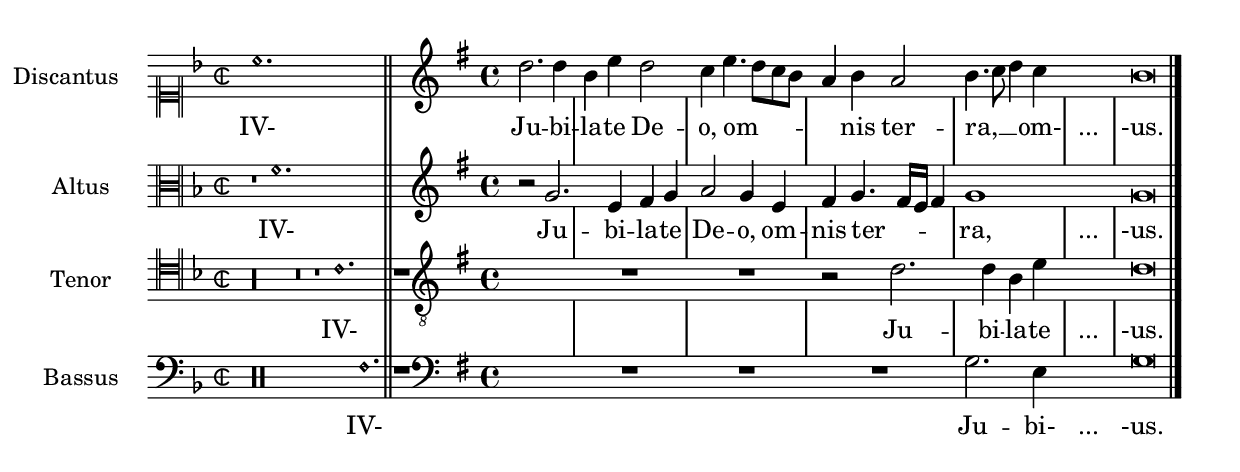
%% Do not edit this file; it is auto-generated from LSR http://lsr.dsi.unimi.it
%% This file is in the public domain.
\version "2.11.51"

\header {
  lsrtags = "ancient-notation, template"

  texidoces = "
Al transcribir música mensural, es útil un «incipit» al compienzo
de la pieza para indicar la tonalidad y el tempo
originales. Aunque los músicos actuales están acostumbrados a las
barras de compás para reconocer con más facilidad los patrones
rítmicos, durante el período de la música mensural aún no se
habíen inventado las líneas divisorias; de hecho, la medida solía
cambiar a cada pocas notas. Como compromiso, a menudo las líneas
divisorias se imprimen entre los pentagramas en vez de hacerlo
encima de ellos.

"
  doctitlees = "Plantilla de notación de música antigua (transcripción moderna de música mensural)"

  texidoc = "
When transcribing mensural music, an incipit at the beginning of the
piece is useful to indicate the original key and tempo. While today
musicians are used to bar lines in order to faster recognize rhythmic
patterns, bar lines were not yet invented during the period of mensural
music; in fact, the meter often changed after every few notes. As a
compromise, bar lines are often printed between the staves rather than
on the staves. 

"
  doctitle = "Ancient notation template -- modern transcription of mensural music"
} % begin verbatim
global = {
  \set Score.skipBars = ##t

  % incipit
  \once \override Score.SystemStartBracket #'transparent = ##t
  \override Score.SpacingSpanner #'spacing-increment = #1.0 % tight spacing
  \key f \major
  \time 2/2
  \once \override Staff.TimeSignature #'style = #'neomensural
  \override Voice.NoteHead #'style = #'neomensural
  \override Voice.Rest #'style = #'neomensural
  \set Staff.printKeyCancellation = ##f
  \cadenzaOn % turn off bar lines
  \skip 1*10
  \once \override Staff.BarLine #'transparent = ##f
  \bar "||"
  \skip 1*1 % need this extra \skip such that clef change comes
            % after bar line
  \bar ""

  % main
  \revert Score.SpacingSpanner #'spacing-increment % CHECK: no effect?
  \cadenzaOff % turn bar lines on again
  \once \override Staff.Clef #'full-size-change = ##t
  \set Staff.forceClef = ##t
  \key g \major
  \time 4/4
  \override Voice.NoteHead #'style = #'default
  \override Voice.Rest #'style = #'default

  % FIXME: setting printKeyCancellation back to #t must not
  % occur in the first bar after the incipit.  Dto. for forceClef.
  % Therefore, we need an extra \skip.
  \skip 1*1
  \set Staff.printKeyCancellation = ##t
  \set Staff.forceClef = ##f

  \skip 1*7 % the actual music

  % let finis bar go through all staves
  \override Staff.BarLine #'transparent = ##f

  % finis bar
  \bar "|."
}

discantusNotes = {
  \transpose c' c'' {
    \set Staff.instrumentName = #"Discantus  "

    % incipit
    \clef "neomensural-c1"
    c'1. s2   % two bars
    \skip 1*8 % eight bars
    \skip 1*1 % one bar

    % main
    \clef "treble"
    d'2. d'4 |
    b e' d'2 |
    c'4 e'4.( d'8 c' b |
    a4) b a2 |
    b4.( c'8 d'4) c'4 |
    \once \override NoteHead #'transparent = ##t c'1 |
    b\breve |
  }
}

discantusLyrics = \lyricmode {
  % incipit
  IV-

  % main
  Ju -- bi -- |
  la -- te De -- |
  o, om --
  nis ter -- |
  ra, __ om- |
  "..." |
  -us. |
}

altusNotes = {
  \transpose c' c'' {
    \set Staff.instrumentName = #"Altus  "

    % incipit
    \clef "neomensural-c3"
    r1        % one bar
    f1. s2    % two bars
    \skip 1*7 % seven bars
    \skip 1*1 % one bar

    % main
    \clef "treble"
    r2 g2. e4 fis g | % two bars
    a2 g4 e |
    fis g4.( fis16 e fis4) |
    g1 |
    \once \override NoteHead #'transparent = ##t g1 |
    g\breve |
  }
}

altusLyrics = \lyricmode {
  % incipit
  IV-

  % main
  Ju -- bi -- la -- te | % two bars
  De -- o, om -- |
  nis ter -- ra, |
  "..." |
  -us. |
}

tenorNotes = {
  \transpose c' c' {
    \set Staff.instrumentName = #"Tenor  "

    % incipit
    \clef "neomensural-c4"
    r\longa   % four bars
    r\breve   % two bars
    r1        % one bar
    c'1. s2   % two bars
    \skip 1*1 % one bar
    \skip 1*1 % one bar

    % main
    \clef "treble_8"
    R1 |
    R1 |
    R1 |
    r2 d'2. d'4 b e' | % two bars
    \once \override NoteHead #'transparent = ##t e'1 |
    d'\breve |
  }
}

tenorLyrics = \lyricmode {
  % incipit
  IV-

  % main
  Ju -- bi -- la -- te | % two bars
  "..." |
  -us. |
}

bassusNotes = {
  \transpose c' c' {
    \set Staff.instrumentName = #"Bassus  "

    % incipit
    \clef "bass"
    r\maxima  % eight bars
    f1. s2    % two bars
    \skip 1*1 % one bar

    % main
    \clef "bass"
    R1 |
    R1 |
    R1 |
    R1 |
    g2. e4 |
    \once \override NoteHead #'transparent = ##t e1 |
    g\breve |
  }
}

bassusLyrics = \lyricmode {
  % incipit
  IV-

  % main
  Ju -- bi- |
  "..." |
  -us. |
}

\score {
  \new StaffGroup = choirStaff <<
    \new Voice =
      "discantusNotes" << \global \discantusNotes >>
    \new Lyrics =
      "discantusLyrics" \lyricsto discantusNotes { \discantusLyrics }
    \new Voice =
      "altusNotes" << \global \altusNotes >>
    \new Lyrics =
      "altusLyrics" \lyricsto altusNotes { \altusLyrics }
    \new Voice =
      "tenorNotes" << \global \tenorNotes >>
    \new Lyrics =
      "tenorLyrics" \lyricsto tenorNotes { \tenorLyrics }
    \new Voice =
      "bassusNotes" << \global \bassusNotes >>
    \new Lyrics =
      "bassusLyrics" \lyricsto bassusNotes { \bassusLyrics }
  >>
  \layout {
    \context {
      \Score

      % no bars in staves
      \override BarLine #'transparent = ##t

      % incipit should not start with a start delimiter
      \remove "System_start_delimiter_engraver"
    }
    \context {
      \Voice

      % no slurs
      \override Slur #'transparent = ##t

      % Comment in the below "\remove" command to allow line
      % breaking also at those barlines where a note overlaps
      % into the next bar.  The command is commented out in this
      % short example score, but especially for large scores, you
      % will typically yield better line breaking and thus improve
      % overall spacing if you comment in the following command.
      %\remove "Forbid_line_break_engraver"
    }
  }
}



